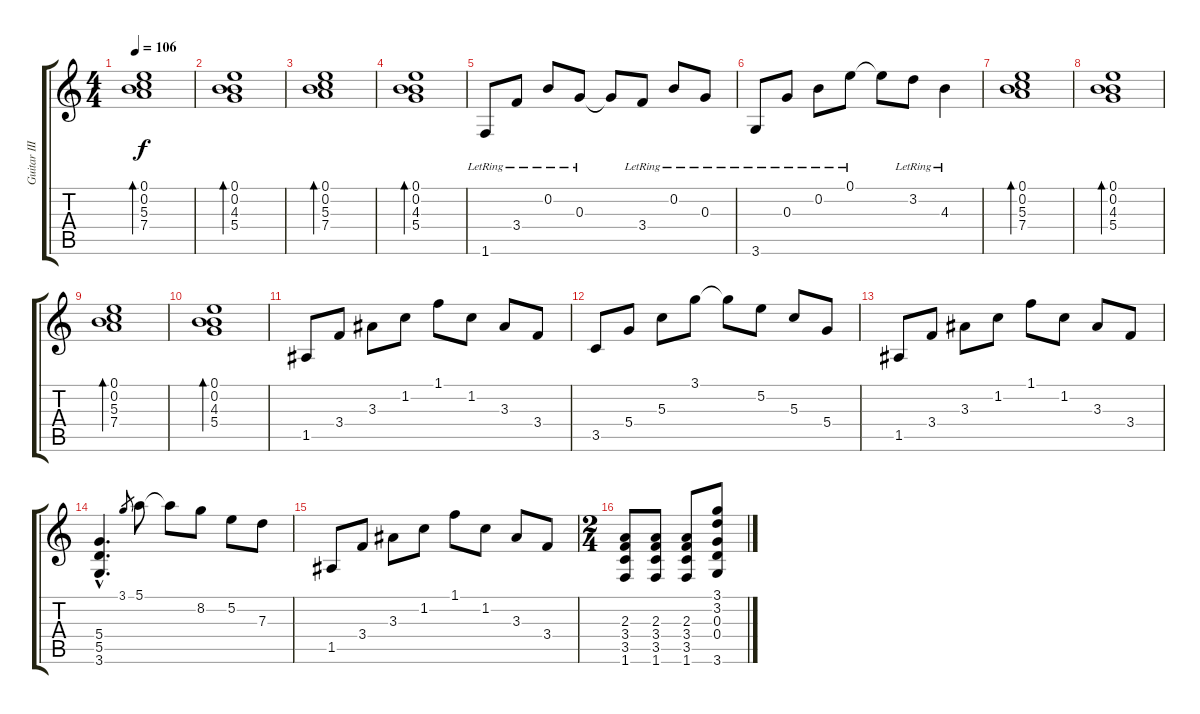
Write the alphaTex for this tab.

\track ("Guitar III" "Guitar III") {instrument acousticguitarsteel}
\staff {score tabs}
\tuning (E4 B3 G3 D3 A2 E2) {hide}
\ts (4 4)
\tempo 106
\clef g2
\ks c
(0.1 0.2 5.3 7.4).1{bd 120 dy f} |
(0.1 0.2 4.3 5.4).1{bd 120} |
(0.1 0.2 5.3 7.4).1{bd 120} |
(0.1 0.2 4.3 5.4).1{bd 120} |
1.6{lr}.8 3.4{lr}.8 0.2{lr}.8 0.3{lr}.8 0.3{t}.8 3.4{lr}.8 0.2{lr}.8 0.3{lr}.8 |
3.6{lr}.8 0.3{lr}.8 0.2{lr}.8 0.1{lr}.8 0.1{t}.8 3.2{lr}.8 4.3{lr}.4 |
(0.1 0.2 5.3 7.4).1{bd 120} |
(0.1 0.2 4.3 5.4).1{bd 120} |
(0.1 0.2 5.3 7.4).1{bd 120} |
(0.1 0.2 4.3 5.4).1{bd 120} |
1.5.8 3.4.8 3.3.8 1.2.8 1.1.8 1.2.8 3.3.8 3.4.8 |
3.5.8 5.4.8 5.3.8 3.1.8 3.1{t}.8 5.2.8 5.3.8 5.4.8 |
1.5.8 3.4.8 3.3.8 1.2.8 1.1.8 1.2.8 3.3.8 3.4.8 |
(5.4{hac} 5.5{hac} 3.6{hac}).4{d} 3.1.8{gr} 5.1.8 5.1{t}.8 8.2.8 5.2.8 7.3.8 |
1.5.8 3.4.8 3.3.8 1.2.8 1.1.8 1.2.8 3.3.8 3.4.8 |
\ts (2 4)
(2.3 3.4 3.5 1.6).8 (2.3 3.4 3.5 1.6).8 (2.3 3.4 3.5 1.6).8 (3.1 3.2 0.3 0.4 3.6).8
